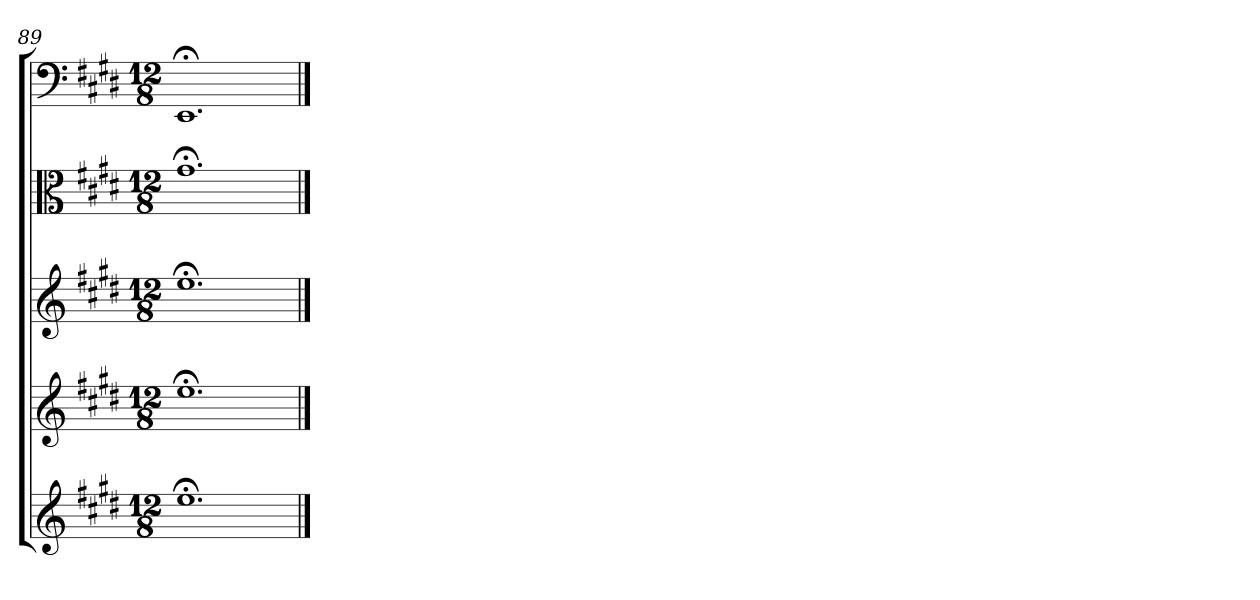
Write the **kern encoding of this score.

**kern	**kern	**kern	**kern	**kern
*part5	*part4	*part3	*part2	*part1
*staff5	*staff4	*staff3	*staff2	*staff1
*clefG2	*clefG2	*clefG2	*clefC3	*clefF4
*k[f#c#g#d#]	*k[f#c#g#d#]	*k[f#c#g#d#]	*k[f#c#g#d#]	*k[f#c#g#d#]
*E:	*E:	*E:	*E:	*E:
*M12/8	*M12/8	*M12/8	*M12/8	*M12/8
=89	=89	=89	=89	=89
1.ee;<\	1.ee;<\	1.ee;<\	1.g#;<\	1.EE;</
==	==	==	==	==
*-	*-	*-	*-	*-
